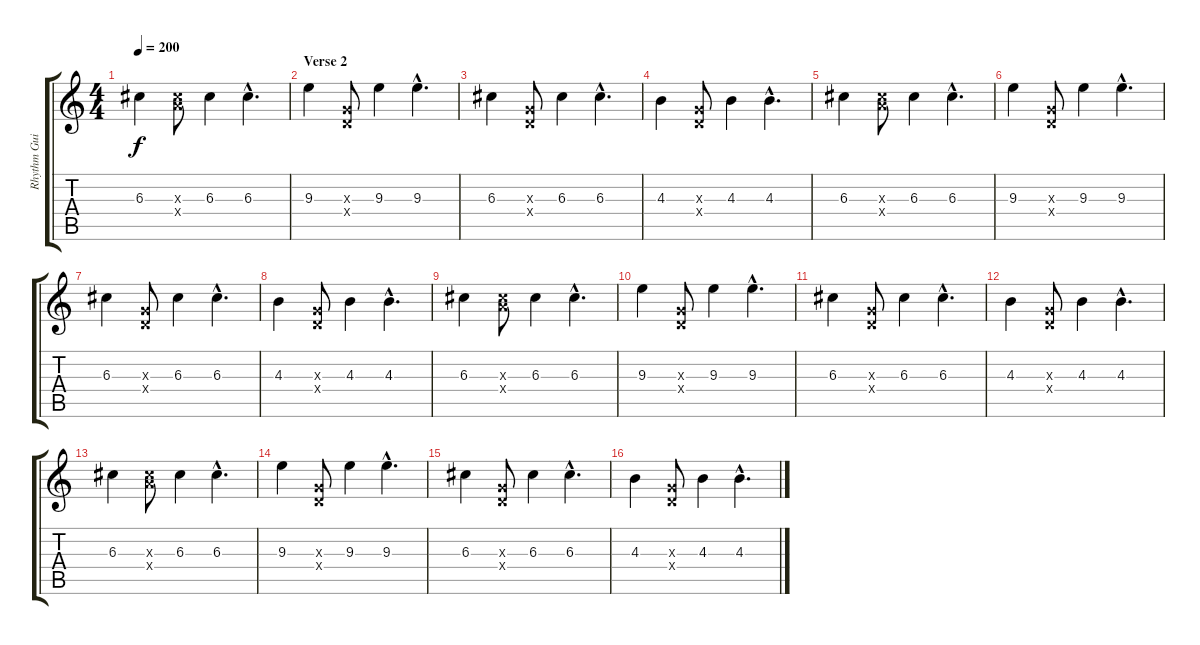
\track ("Rhythm Guitar" "Rhythm Gui") {instrument distortionguitar}
\staff {score tabs}
\tuning (E4 B3 G3 D3 A2 E2) {hide}
\ts (4 4)
\tempo 200
\clef g2
\ks c
6.3.4{dy f} (6.3{x} 7.4{x}).8 6.3.4 6.3{hac}.4{d} |
\section ("" "Verse 2")
9.3.4 (0.3{x} 0.4{x}).8 9.3.4 9.3{hac}.4{d} |
6.3.4 (0.3{x} 0.4{x}).8 6.3.4 6.3{hac}.4{d} |
4.3.4 (0.3{x} 0.4{x}).8 4.3.4 4.3{hac}.4{d} |
6.3.4 (6.3{x} 7.4{x}).8 6.3.4 6.3{hac}.4{d} |
9.3.4 (0.3{x} 0.4{x}).8 9.3.4 9.3{hac}.4{d} |
6.3.4 (0.3{x} 0.4{x}).8 6.3.4 6.3{hac}.4{d} |
4.3.4 (0.3{x} 0.4{x}).8 4.3.4 4.3{hac}.4{d} |
6.3.4 (6.3{x} 7.4{x}).8 6.3.4 6.3{hac}.4{d} |
9.3.4 (0.3{x} 0.4{x}).8 9.3.4 9.3{hac}.4{d} |
6.3.4 (0.3{x} 0.4{x}).8 6.3.4 6.3{hac}.4{d} |
4.3.4 (0.3{x} 0.4{x}).8 4.3.4 4.3{hac}.4{d} |
6.3.4 (6.3{x} 7.4{x}).8 6.3.4 6.3{hac}.4{d} |
9.3.4 (0.3{x} 0.4{x}).8 9.3.4 9.3{hac}.4{d} |
6.3.4 (0.3{x} 0.4{x}).8 6.3.4 6.3{hac}.4{d} |
4.3.4 (0.3{x} 0.4{x}).8 4.3.4 4.3{hac}.4{d}
